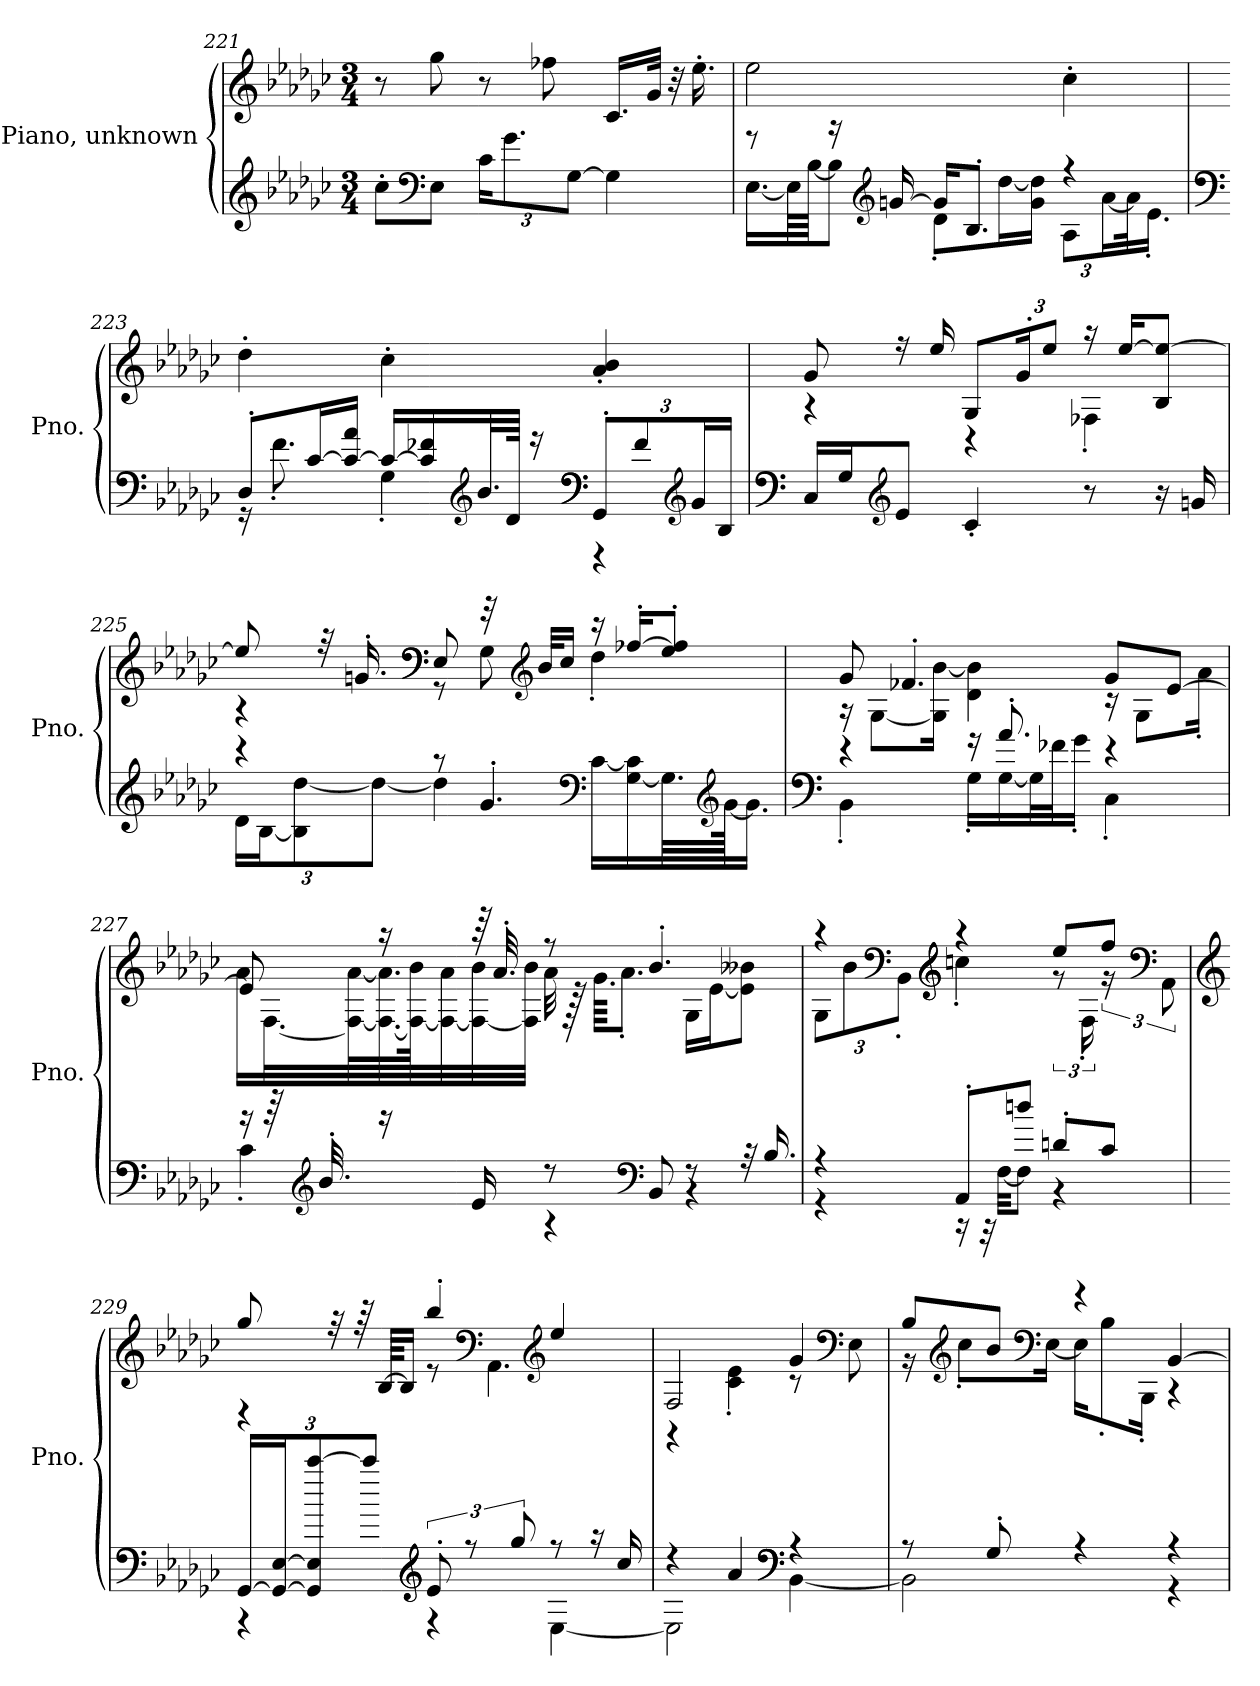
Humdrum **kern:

**kern	**kern
*part1	*part1
*staff2	*staff1
*I"Piano, unknown	*
*I'Pno.	*
!!LO:LB:g=z
*clefG2	*clefG2
*k[b-e-a-d-g-c-]	*k[b-e-a-d-g-c-]
*M3/4	*M3/4
=221	=221
8cc-'\L	8r
*clefF4	*
8E-\J	8gg-\
*Xbrackettup	*
24c-\KL	8r
12.g-\	.
.	8ff-X\
[12G-\J	.
4G-\]	16.c-/LL
.	32g-/JJk
.	32r
.	16.ee-'\
=222	=222
*^	*
8r	[16.E-\LL	2ee-\
.	64E-\LL]	.
.	[64B-\JJJ	.
16r	8B-\J]	.
*clefG2	*	*
[16gn/	.	.
16g/KL]	8d-'\L	.
8.B-'/J	.	.
.	[16dd-\L	.
.	16g\ 16dd-\]JJ	.
4r	12A-\L	4cc-'\
.	[24a-\L	.
.	32a-\K]	.
.	16.e-'\JJ	.
!!LO:LB:g=z
=223	=223	=223
*clefF4	*	*
8D-'/L	16r	4dd-'\
.	8.f'\	.
[16c-/L	.	.
16c-/_ 16a-/JJ	.	.
16c-/LL_	4G-'\	4cc-'\
16c-/] 16f-X/	.	.
*clefG2	*	*
32.b-/L	.	.
64d-/JJJk	.	.
16r	.	.
*clefF4	*	*
12GG-'/L	4r	4a-/' 4b-/'
12f-/	.	.
*clefG2	*	*
24g-/L	.	.
24B-/JJ	.	.
*v	*v	*
=224	=224
*clefF4	*
*	*^
16C-/LL	8g-/	4r
16G-/J	.	.
*clefG2	*	*
8e-/J	16r	.
.	16ee-/	.
4c-'/	8G-/L	4r
*	*Xbrackettup	*
.	24g-'/K	.
.	12ee-/J	.
8r	16r	4F-X'\
.	[16ee-/KL	.
16r	8B-/ 8ee-/_J	.
16gn/	.	.
!!LO:LB:g=z	!!
=225	=225	=225
*^	*	*
4r	24d-\LL	8ee-/]	4r
.	[24B-\J	.	.
.	12B-\] [12dd-\	.	.
.	.	32r	.
.	.	16.gn'/	.
.	12dd-\J_	.	.
*	*	*clefF4	*
8r	4dd-\]	8E-/	8r
4.g-'/	.	32r	8G-\
*	*	*clefG2	*
.	.	32b-/KLL	.
.	.	16cc-/JJ	.
*clefF4	*	*	*
.	[16c-\LL	16r	4dd-'\
.	[16G-\ 16c-\]	[16ff-X'/KL	.
.	64.G-\LL]	8ee-/' 8ff-/]'J	.
*clefG2	*	*	*
.	[128g-\JJK	.	.
.	16.g-\JJ]	.	.
!!LO:LB:g=z	!!
=226	=226	=226	=226
*clefF4	*	*	*
4r	4BB-'\	8g-/	16r
.	.	.	[8G-\L
.	.	4.f-X'/	.
.	.	.	16G-\] [16b-\Jk
16r	16G-'\LL	.	4d-\ 4b-\]
8.a-'/	[16G-\	.	.
.	32G-\L]	.	.
.	32f-X\J	.	.
.	16g-'\JJ	.	.
4r	4C-'\	8g-/L	16r
.	.	.	8G-\L
.	.	[8e-/J	.
.	.	.	16a-'\Jk
!!LO:LB:g=z	!!
=227	=227	=227	=227
16r	4c-'\	8e-/]	16a-\LL
64r	.	.	[32.F\L
*clefG2	*	*	*
32.b-'/	.	.	.
.	.	.	64F\_ [64a-\L
16r	.	16r	64.F\_ 64.a-\]
.	.	.	128F\_ 128b-\JK
.	.	.	32F\_ 32a-\
16e-/	.	64r	32F\_ 32b-\
.	.	32.a-'/	.
.	.	.	32F\] 32b-\JJJ
8r	4r	8r	32a-\
.	.	.	128r
.	.	.	64.g-\KKKL
.	.	.	8.a-'\J
*clefF4	*	*	*
8BB-/	.	4.b-'/	.
8r	4r	.	16G-\LL
.	.	.	[16e-\J
32r	.	.	8e-\] 8b--X\J
16.B-/	.	.	.
!!LO:PB:g=z	!!
=228	=228	=228	=228
4r	4r	4r	12G-\L
.	.	.	12b-\
*	*	*clefF4	*
.	.	.	12BB-'\J
*	*	*clefG2	*
8AA-'/L	16r	4r	4ccn'\
.	32r	.	.
.	[32F\KKL	.	.
8ddn/J	8F\J]	.	.
*	*	*	*brackettup
8dn'/L	4r	8ee-/L	12r
.	.	.	24F'\
8c-/J	.	8ff/J	24r
*	*	*clefF4	*
.	.	.	12AA-\
=229	=229	=229	=229
*	*	*clefG2	*
[24GG-/LL	4r	8gg-/	4r
24GG-/_ [24E-/J	.	.	.
12GG-/] 12E-/] [12ccc-/	.	.	.
.	.	32r	.
.	.	64r	.
12ccc-/J]	.	.	.
.	.	[64B-/KKLL	.
.	.	16B-/JJ]	.
*clefG2	*	*	*
*brackettup	*	*	*
12e-'/	4r	4bb-'/	8r
12r	.	.	.
*	*	*clefF4	*
.	.	.	4.AA-\
12gg-/	.	.	.
*	*	*clefG2	*
8r	[4E-\	4ee-/	.
16r	.	.	.
16cc-/	.	.	.
!!LO:LB:g=z	!!
=230	=230	=230	=230
4r	2E-\]	2F/	4r
4a-/	.	.	4c-\' 4e-\'
*clefF4	*	*	*
4r	[4BB-\	4g-/	8r
*	*	*clefF4	*
.	.	.	8E-\
=231	=231	=231	=231
8r	2BB-\]	8B-/L	16r
*	*	*clefG2	*
.	.	.	8cc-'\L
8G-'/	.	8b-/J	.
*	*	*clefF4	*
.	.	.	[16E-\Jk
4r	.	4r	16E-\KL]
.	.	.	8B-'\
.	.	.	16BBB-'\Jk
4r	4r	[4BB-/	4r
*v	*v	*	*
*	*v	*v
=	=
*-	*-
